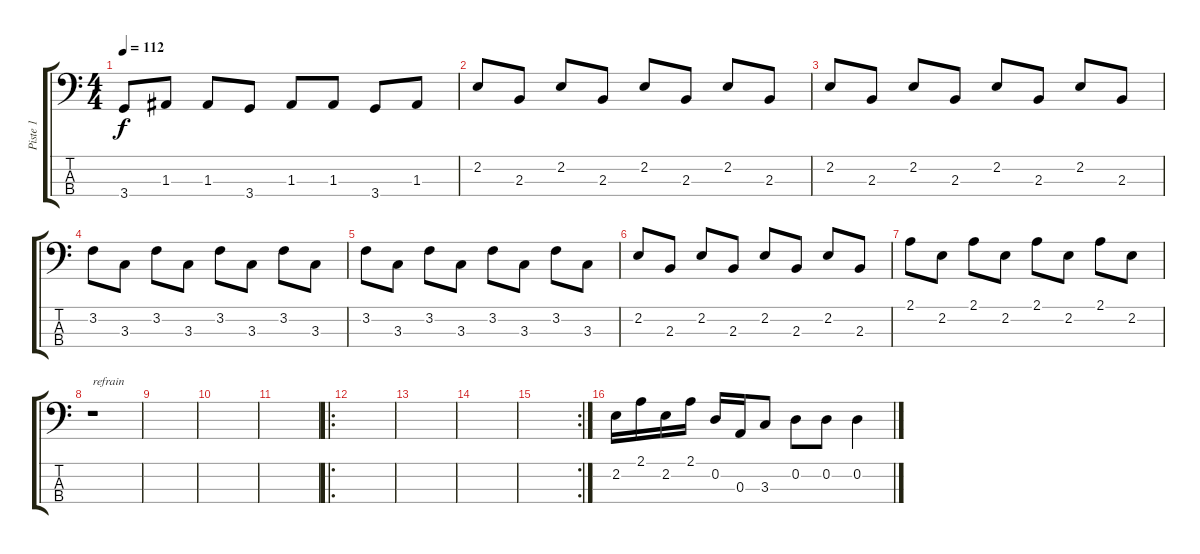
\track ("Piste 1" "Piste 1") {instrument electricbassfinger}
\staff {score tabs}
\tuning (G2 D2 A1 E1) {hide}
\ts (4 4)
\tempo 112
\clef f4
\ks c
3.4.8{dy f} 1.3.8 1.3.8 3.4.8 1.3.8 1.3.8 3.4.8 1.3.8 |
2.2.8 2.3.8 2.2.8 2.3.8 2.2.8 2.3.8 2.2.8 2.3.8 |
2.2.8 2.3.8 2.2.8 2.3.8 2.2.8 2.3.8 2.2.8 2.3.8 |
3.2.8 3.3.8 3.2.8 3.3.8 3.2.8 3.3.8 3.2.8 3.3.8 |
3.2.8 3.3.8 3.2.8 3.3.8 3.2.8 3.3.8 3.2.8 3.3.8 |
2.2.8 2.3.8 2.2.8 2.3.8 2.2.8 2.3.8 2.2.8 2.3.8 |
2.1.8 2.2.8 2.1.8 2.2.8 2.1.8 2.2.8 2.1.8 2.2.8 |
r.1{txt "refrain"} |
|
|
|
\ro
|
|
|
\rc 2
|
2.2.16 2.1.16 2.2.16 2.1.16 0.2.16 0.3.16 3.3.8 0.2.8 0.2.8 0.2.4
